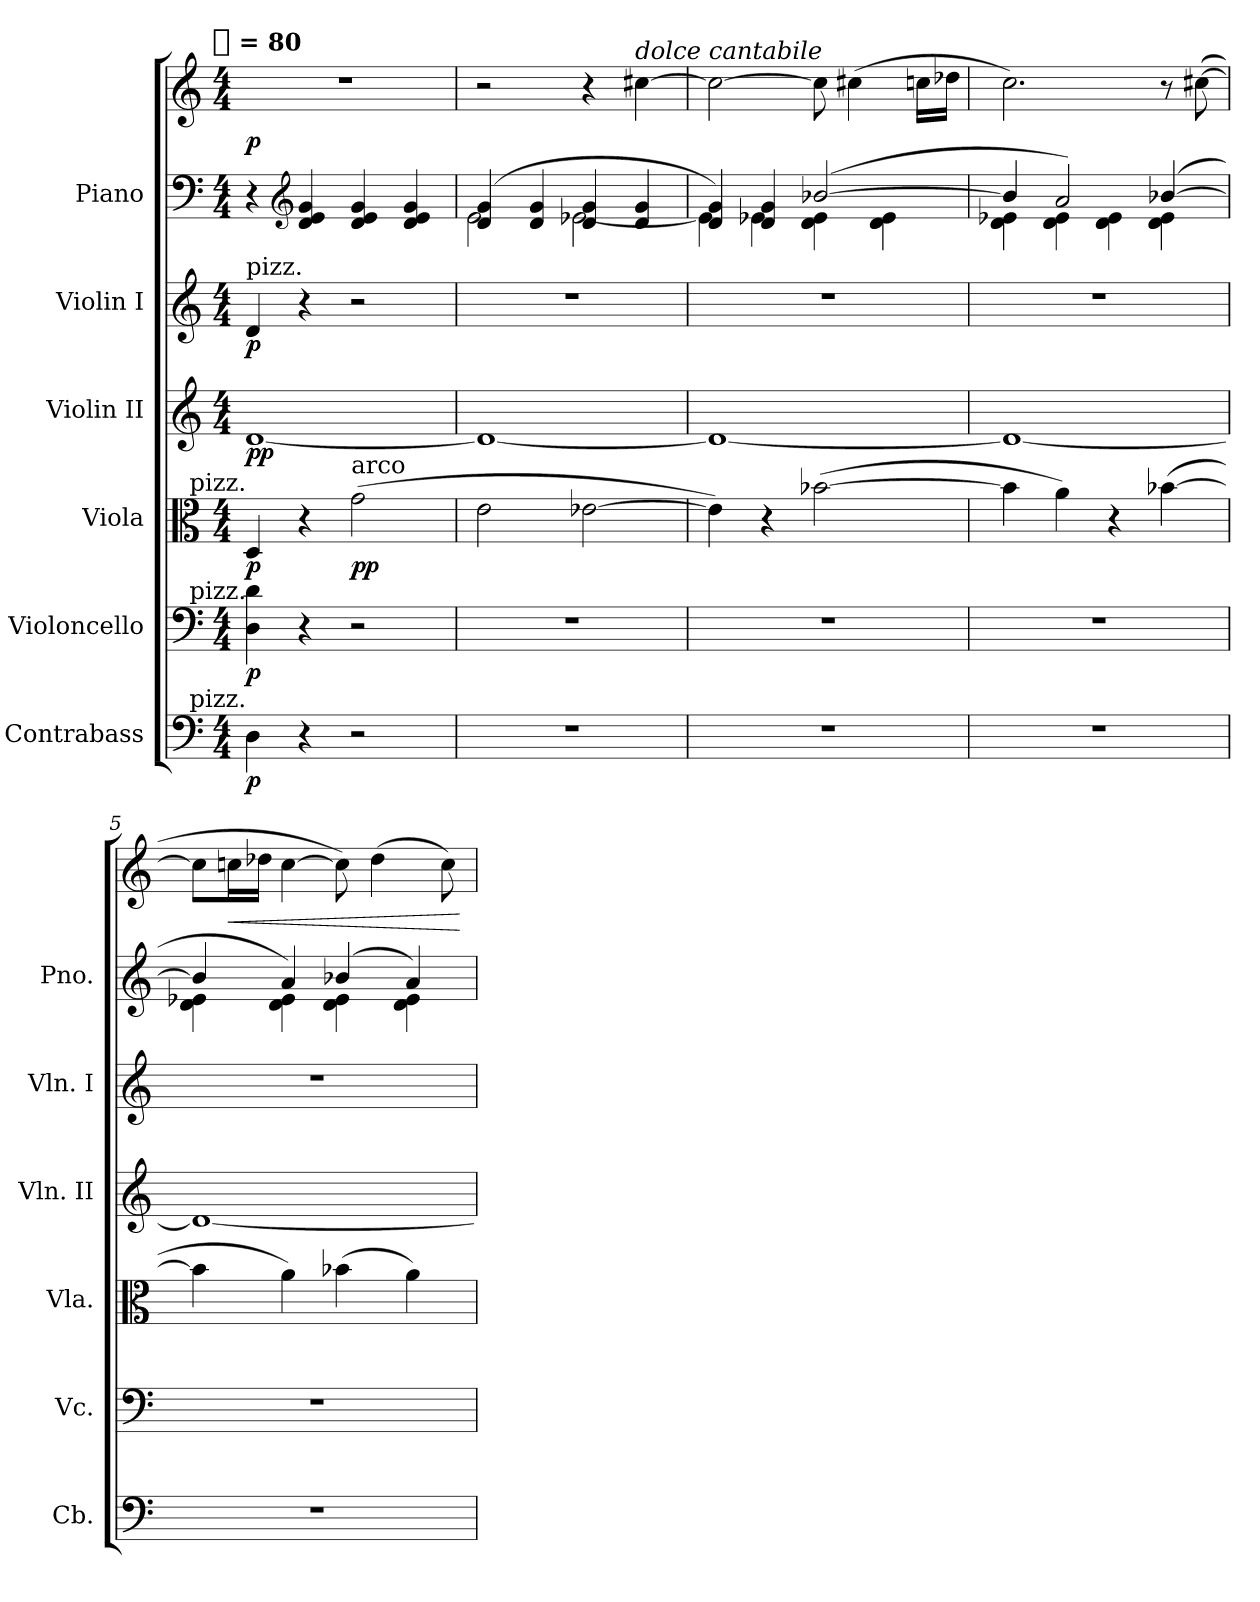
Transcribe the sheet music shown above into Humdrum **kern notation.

**kern	**dynam	**kern	**dynam	**kern	**dynam	**kern	**dynam	**kern	**dynam	**kern	**kern	**dynam
*part6	*part6	*part5	*part5	*part4	*part4	*part3	*part3	*part2	*part2	*part1	*part1	*part1
*staff7	*staff7	*staff6	*staff6	*staff5	*staff5	*staff4	*staff4	*staff3	*staff3	*staff2	*staff1	*staff1/2
*I"Contrabass	*	*I"Violoncello	*	*I"Viola	*	*I"Violin II	*	*I"Violin I	*	*I"Piano	*	*
*I'Cb.	*	*I'Vc.	*	*I'Vla.	*	*I'Vln. II	*	*I'Vln. I	*	*I'Pno.	*	*
*clefF4	*	*clefF4	*	*clefC3	*	*clefG2	*	*clefG2	*	*clefF4	*clefG2	*
*ITrd7c12	*	*	*	*	*	*	*	*	*	*	*	*
*k[]	*	*k[]	*	*k[]	*	*k[]	*	*k[]	*	*k[]	*k[]	*
*C:	*	*C:	*	*C:	*	*C:	*	*C:	*	*C:	*C:	*
!!LO:TX:omd:t=[quarter] = 80
*M4/4	*	*M4/4	*	*M4/4	*	*M4/4	*	*M4/4	*	*M4/4	*M4/4	*
*MM80	*	*MM80	*	*MM80	*	*MM80	*	*MM80	*	*MM80	*MM80	*
=1	=1	=1	=1	=1	=1	=1	=1	=1	=1	=1	=1	=1
!	!	!	!	!	!	!	!	!LO:TX:a:t=pizz.	!	!	!	!
!	!	!	!	!LO:TX:a:rj:t=pizz.	!	!	!	!	!	!	!	!
!	!	!LO:TX:a:rj:t=pizz.	!	!	!	!	!	!	!	!	!	!
!LO:TX:a:rj:t=pizz.	!	!	!	!	!	!	!	!	!	!	!	!
4DD"	p	4D" 4d"	p	4D"	p	[1d	pp	4d"	p	4r	1r	p
*	*	*	*	*	*	*	*	*	*	*clefG2	*	*
4r	.	4r	.	4r	.	.	.	4r	.	4d 4e 4g	.	.
!	!	!	!	!LO:TX:a:t=arco	!	!	!	!	!	!	!	!
2r	.	2r	.	(2g	pp	.	.	2r	.	4d 4e 4g	.	.
.	.	.	.	.	.	.	.	.	.	4d 4e 4g	.	.
=2	=2	=2	=2	=2	=2	=2	=2	=2	=2	=2	=2	=2
*	*	*	*	*	*	*	*	*	*	*^	*	*
1r	.	1r	.	2e	.	1d_	.	1r	.	(<4d 4g	2e	2r	.
.	.	.	.	.	.	.	.	.	.	4d 4g	.	.	.
.	.	.	.	[2e-X	.	.	.	.	.	4d 4g	[2e-X	4r	.
!	!	!	!	!	!	!	!	!	!	!	!	!LO:TX:a:i:t=dolce cantabile	!
.	.	.	.	.	.	.	.	.	.	4d 4g	.	[4cc#X	.
=3	=3	=3	=3	=3	=3	=3	=3	=3	=3	=3	=3	=3	=3
1r	.	1r	.	4e-])	.	1d_	.	1r	.	4d 4g)	4e-]	2cc#_	.
.	.	.	.	4r	.	.	.	.	.	4d 4g	4e-X	.	.
.	.	.	.	([2b-X	.	.	.	.	.	([2b-X	4d 4e-	8cc#]	.
.	.	.	.	.	.	.	.	.	.	.	.	(4cc#X	.
.	.	.	.	.	.	.	.	.	.	.	4d 4e-	.	.
.	.	.	.	.	.	.	.	.	.	.	.	16ccnLL	.
.	.	.	.	.	.	.	.	.	.	.	.	16dd-XJJ	.
=4	=4	=4	=4	=4	=4	=4	=4	=4	=4	=4	=4	=4	=4
1r	.	1r	.	4b-]	.	1d_	.	1r	.	4b-]	4d 4e-X	2.cc)	.
.	.	.	.	4a)	.	.	.	.	.	2a)	4d 4e-	.	.
.	.	.	.	4r	.	.	.	.	.	.	4d 4e-	.	.
.	.	.	.	([4b-X	.	.	.	.	.	([4b-X	4d 4e-	8r	.
.	.	.	.	.	.	.	.	.	.	.	.	([8cc#X	.
=5	=5	=5	=5	=5	=5	=5	=5	=5	=5	=5	=5	=5	=5
1r	.	1r	.	4b-]	.	1d_	.	1r	.	4b-]	4d 4e-X	8cc#L]	.
.	.	.	.	.	.	.	.	.	.	.	.	16ccnL	<
.	.	.	.	.	.	.	.	.	.	.	.	16dd-XJJ	.
.	.	.	.	4a)	.	.	.	.	.	4a)	4d 4e-	[4cc	.
.	.	.	.	(4b-X	.	.	.	.	.	(4b-X	4d 4e-	8cc])	.
.	.	.	.	.	.	.	.	.	.	.	.	(4dd-	.
.	.	.	.	4a)	.	.	.	.	.	4a)	4d 4e-	.	.
.	.	.	.	.	.	.	.	.	.	.	.	8cc)	.
*	*	*	*	*	*	*	*	*	*	*v	*v	*	*
.	.	.	.	.	.	.	.	.	.	.	.	[
=	=	=	=	=	=	=	=	=	=	=	=	=
*-	*-	*-	*-	*-	*-	*-	*-	*-	*-	*-	*-	*-
